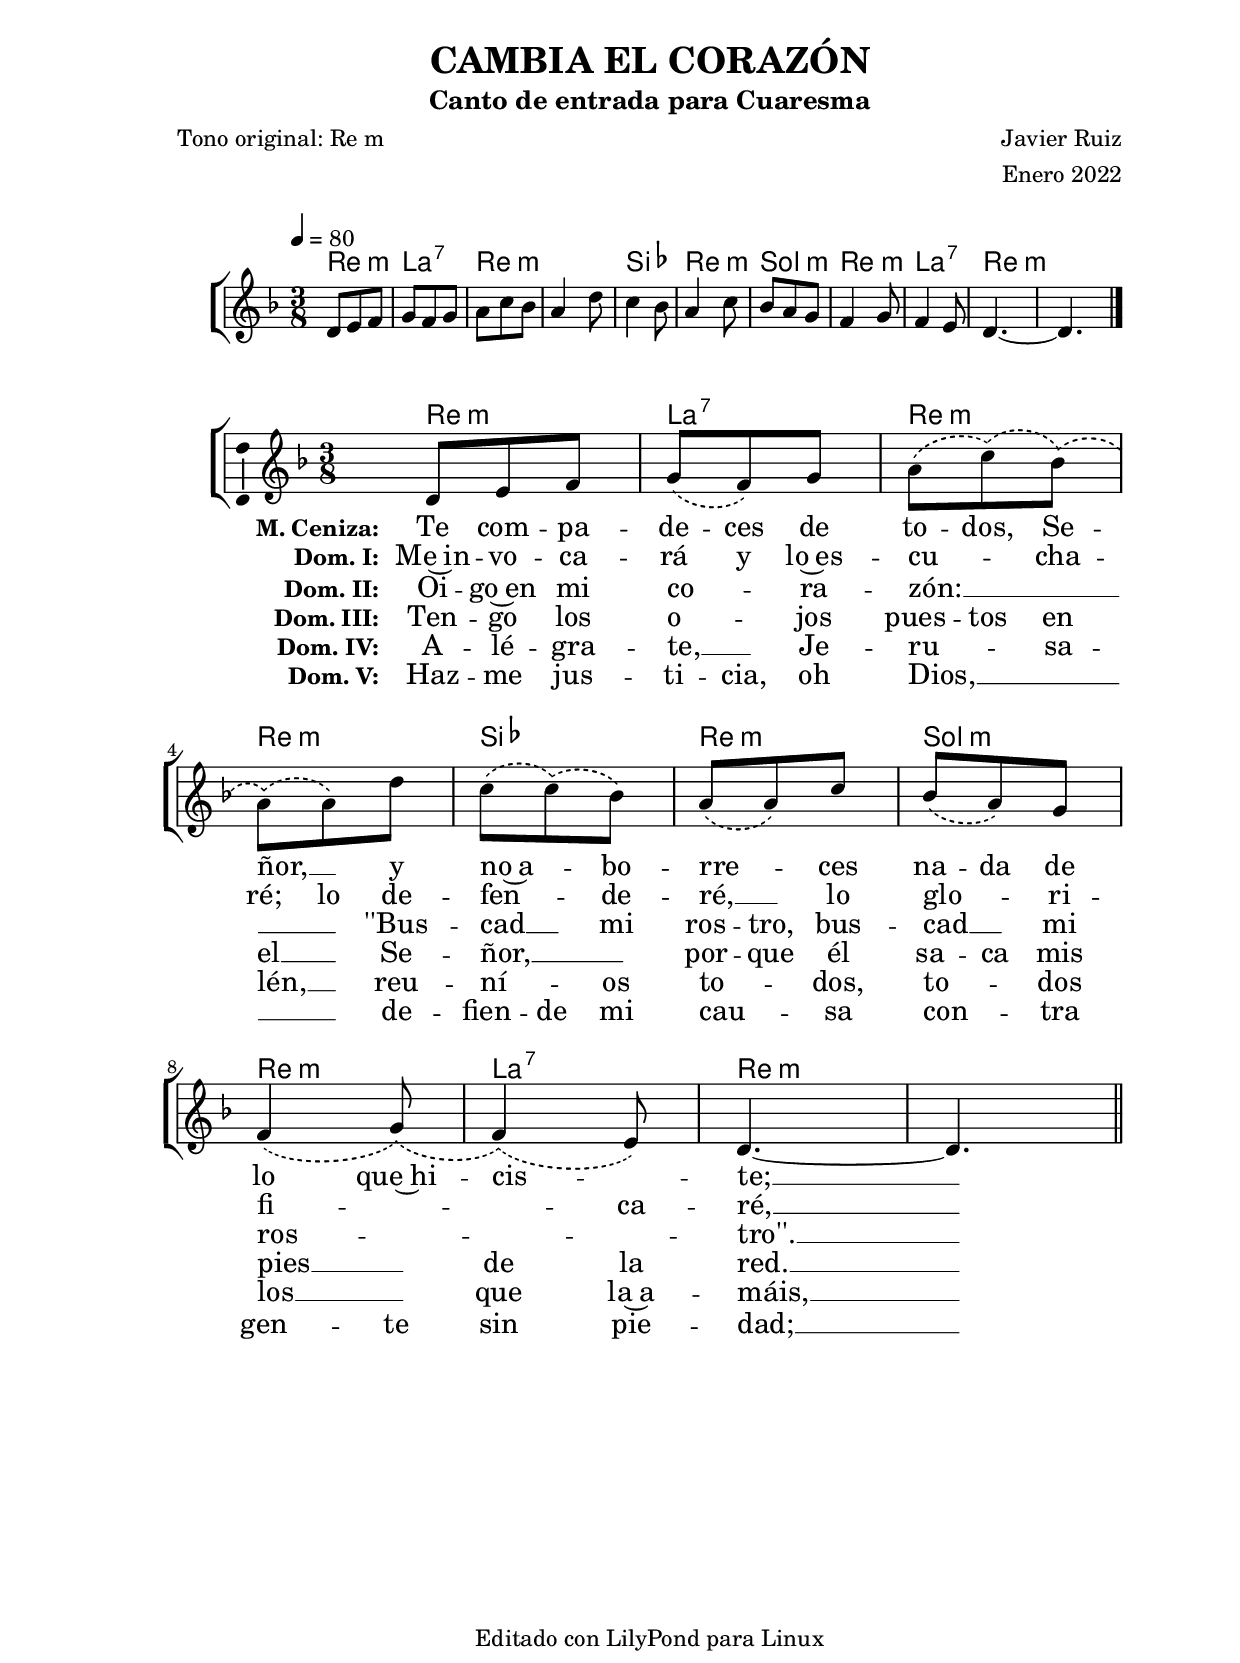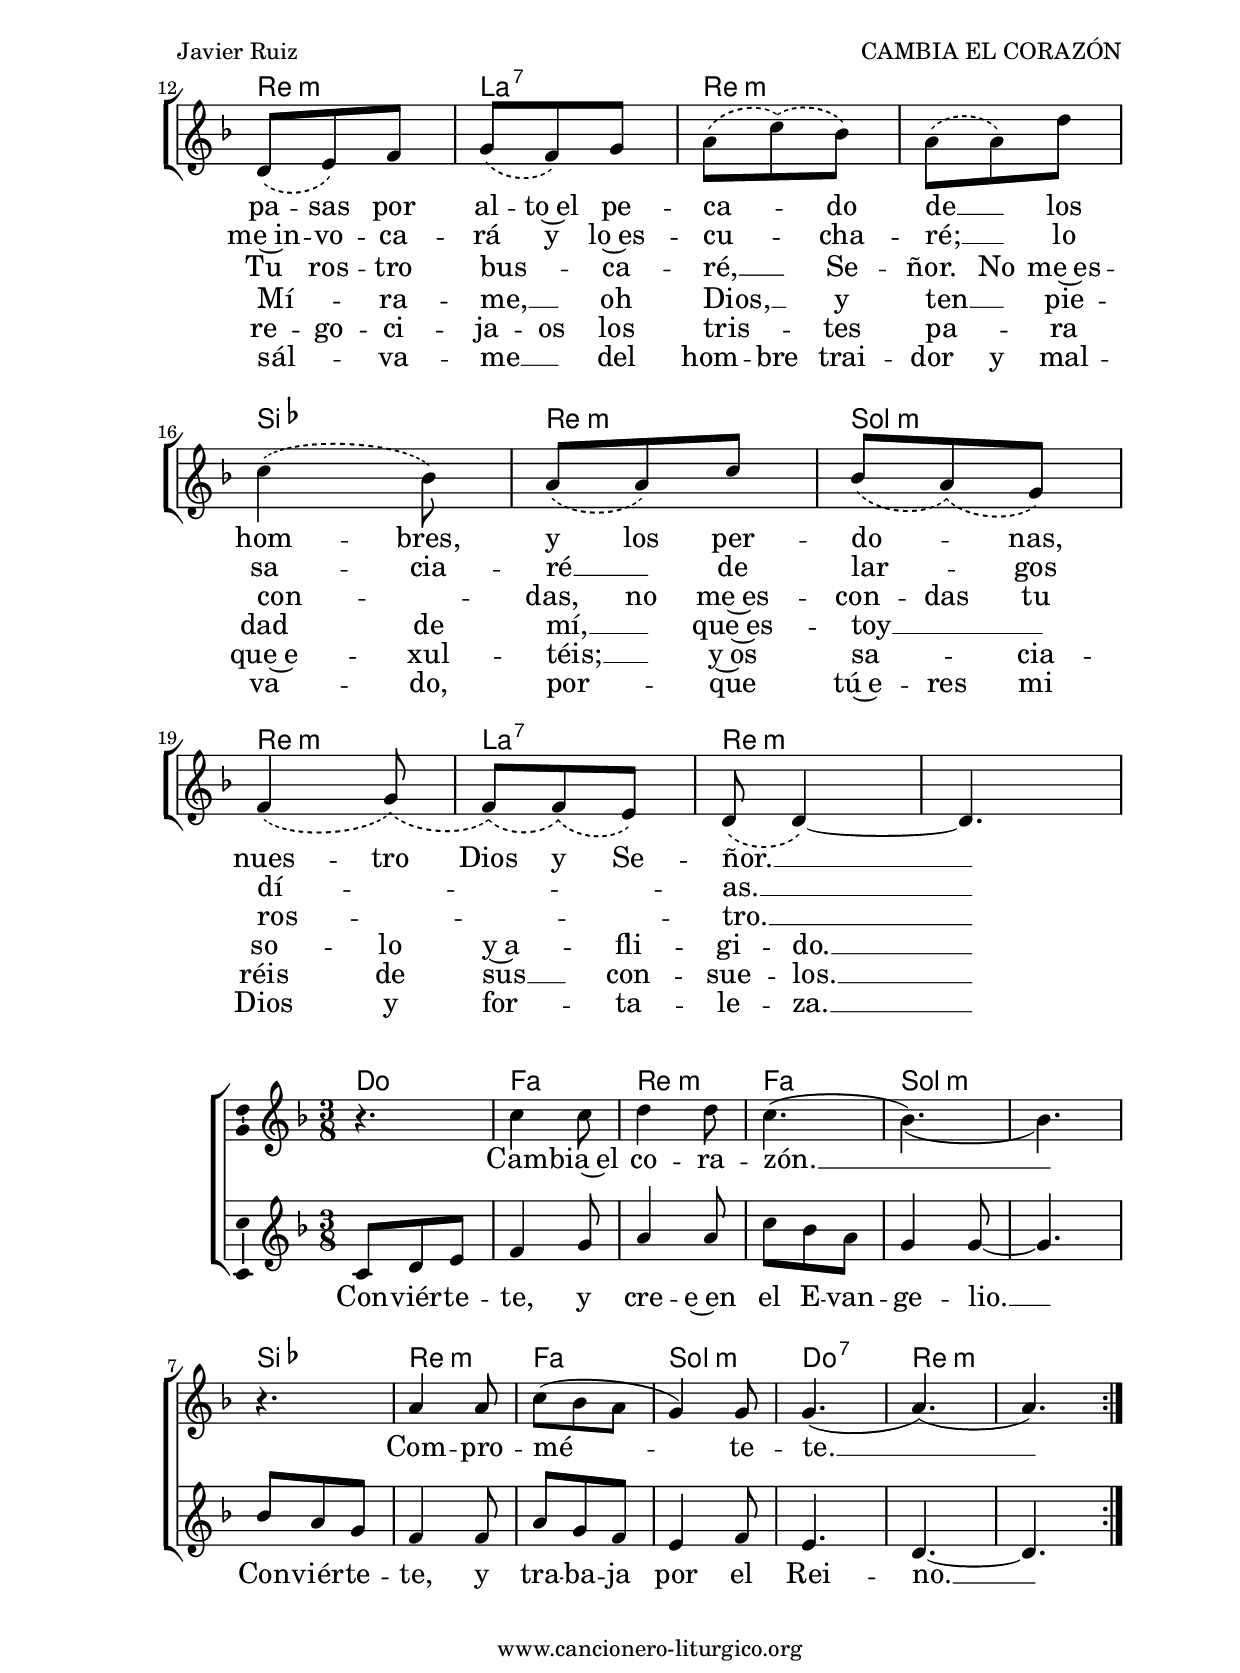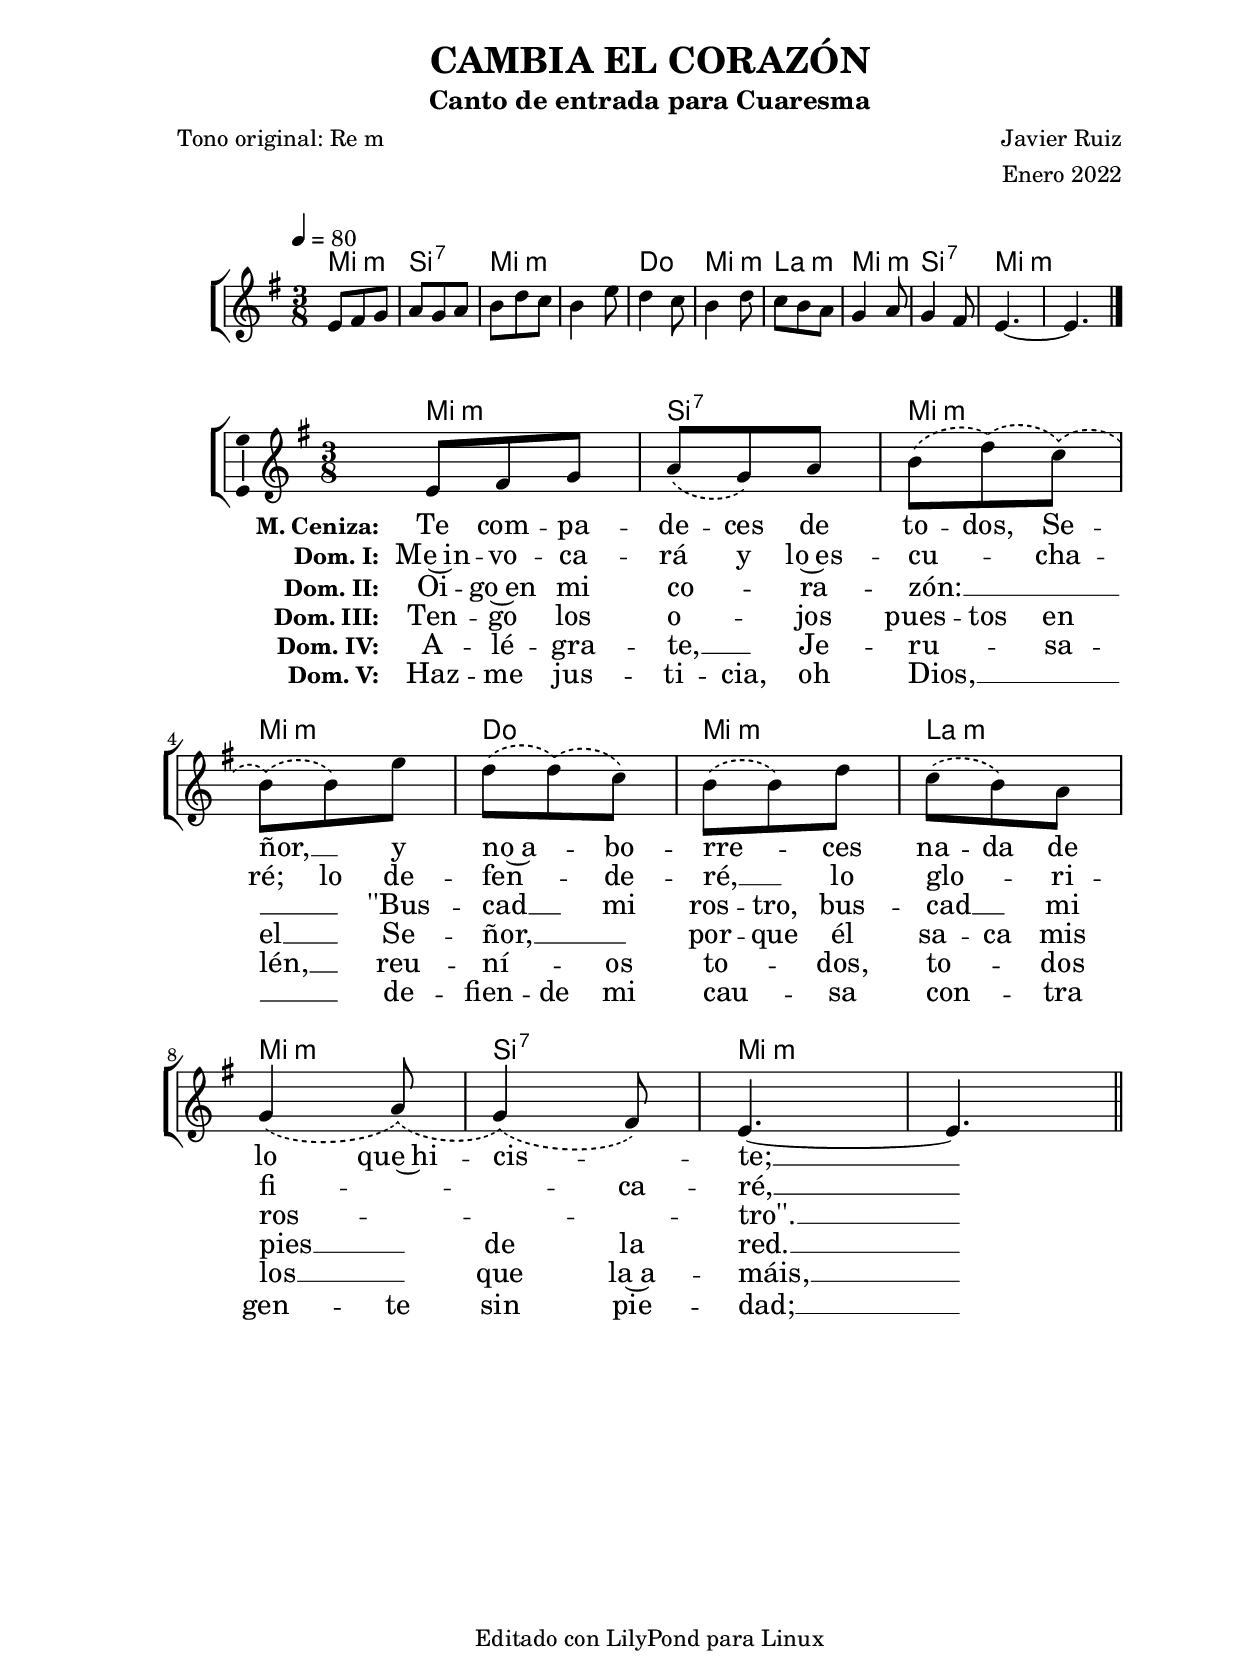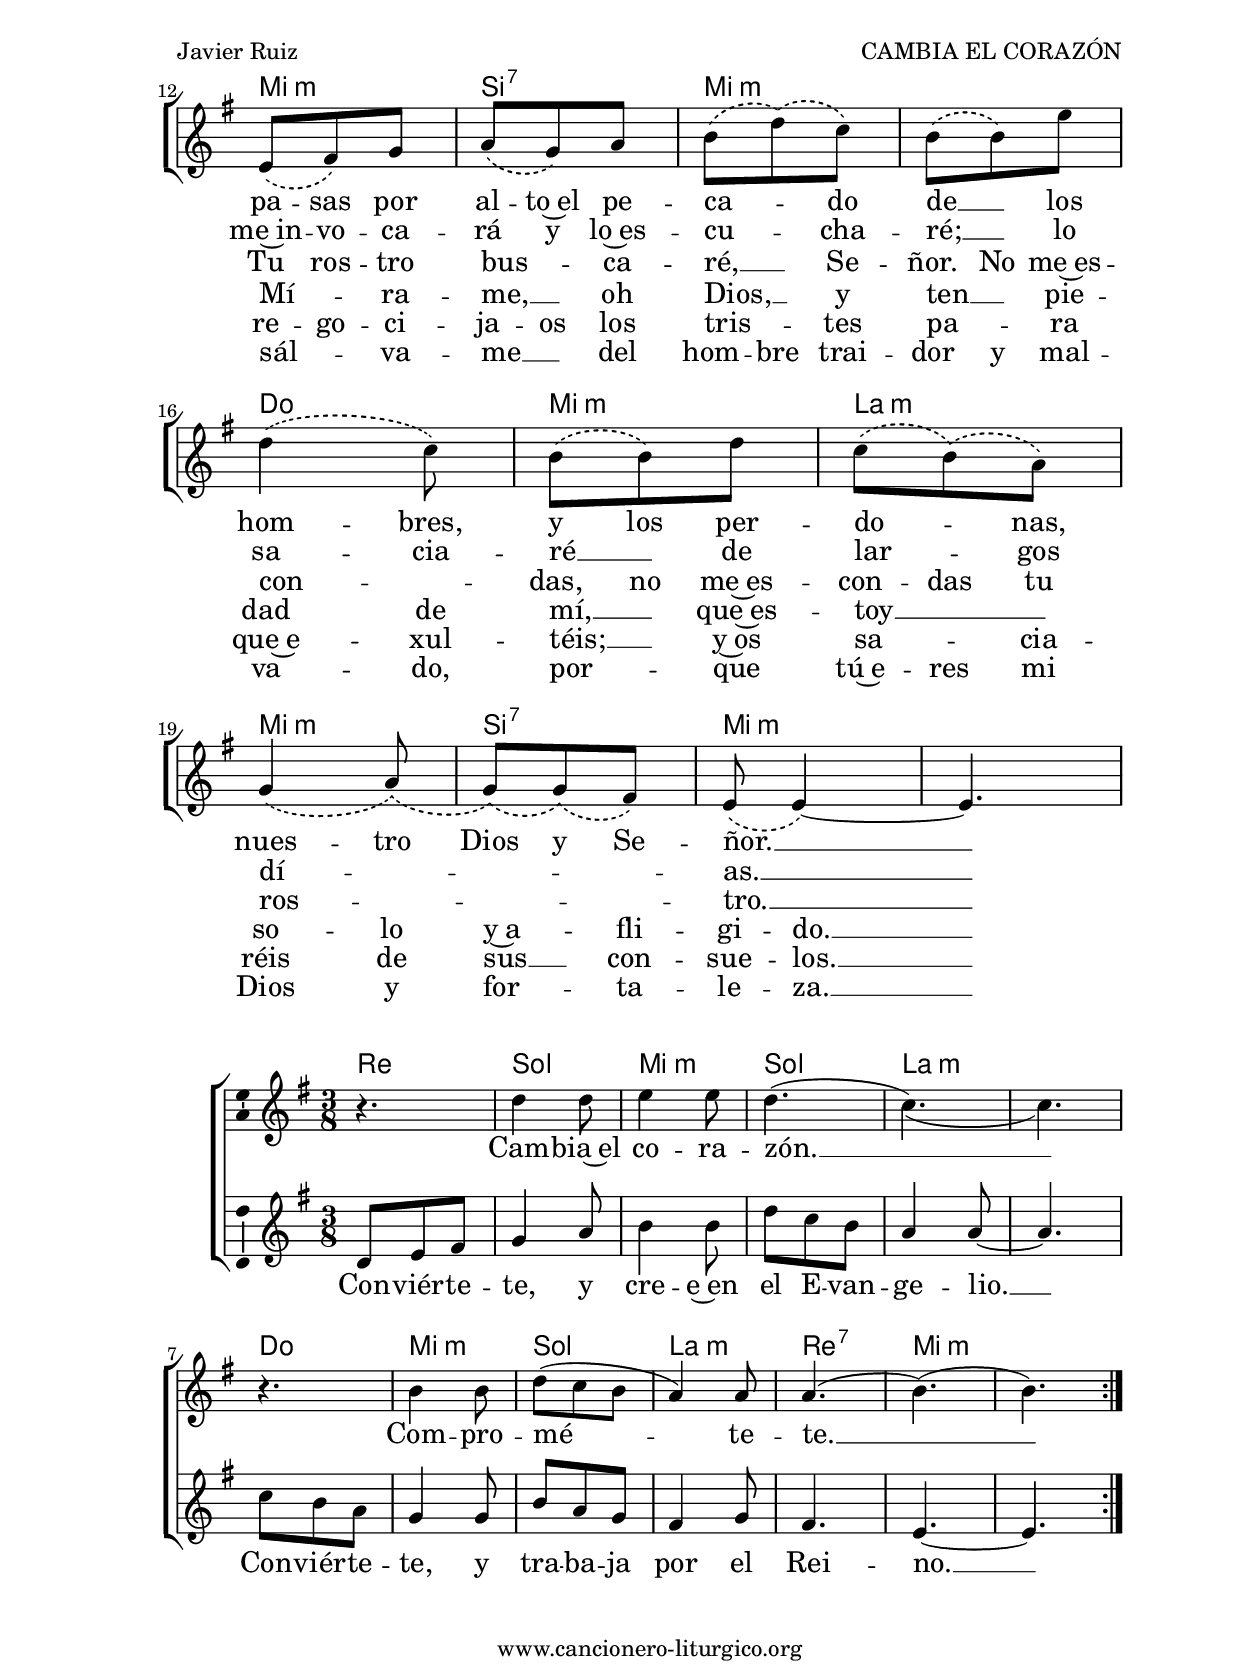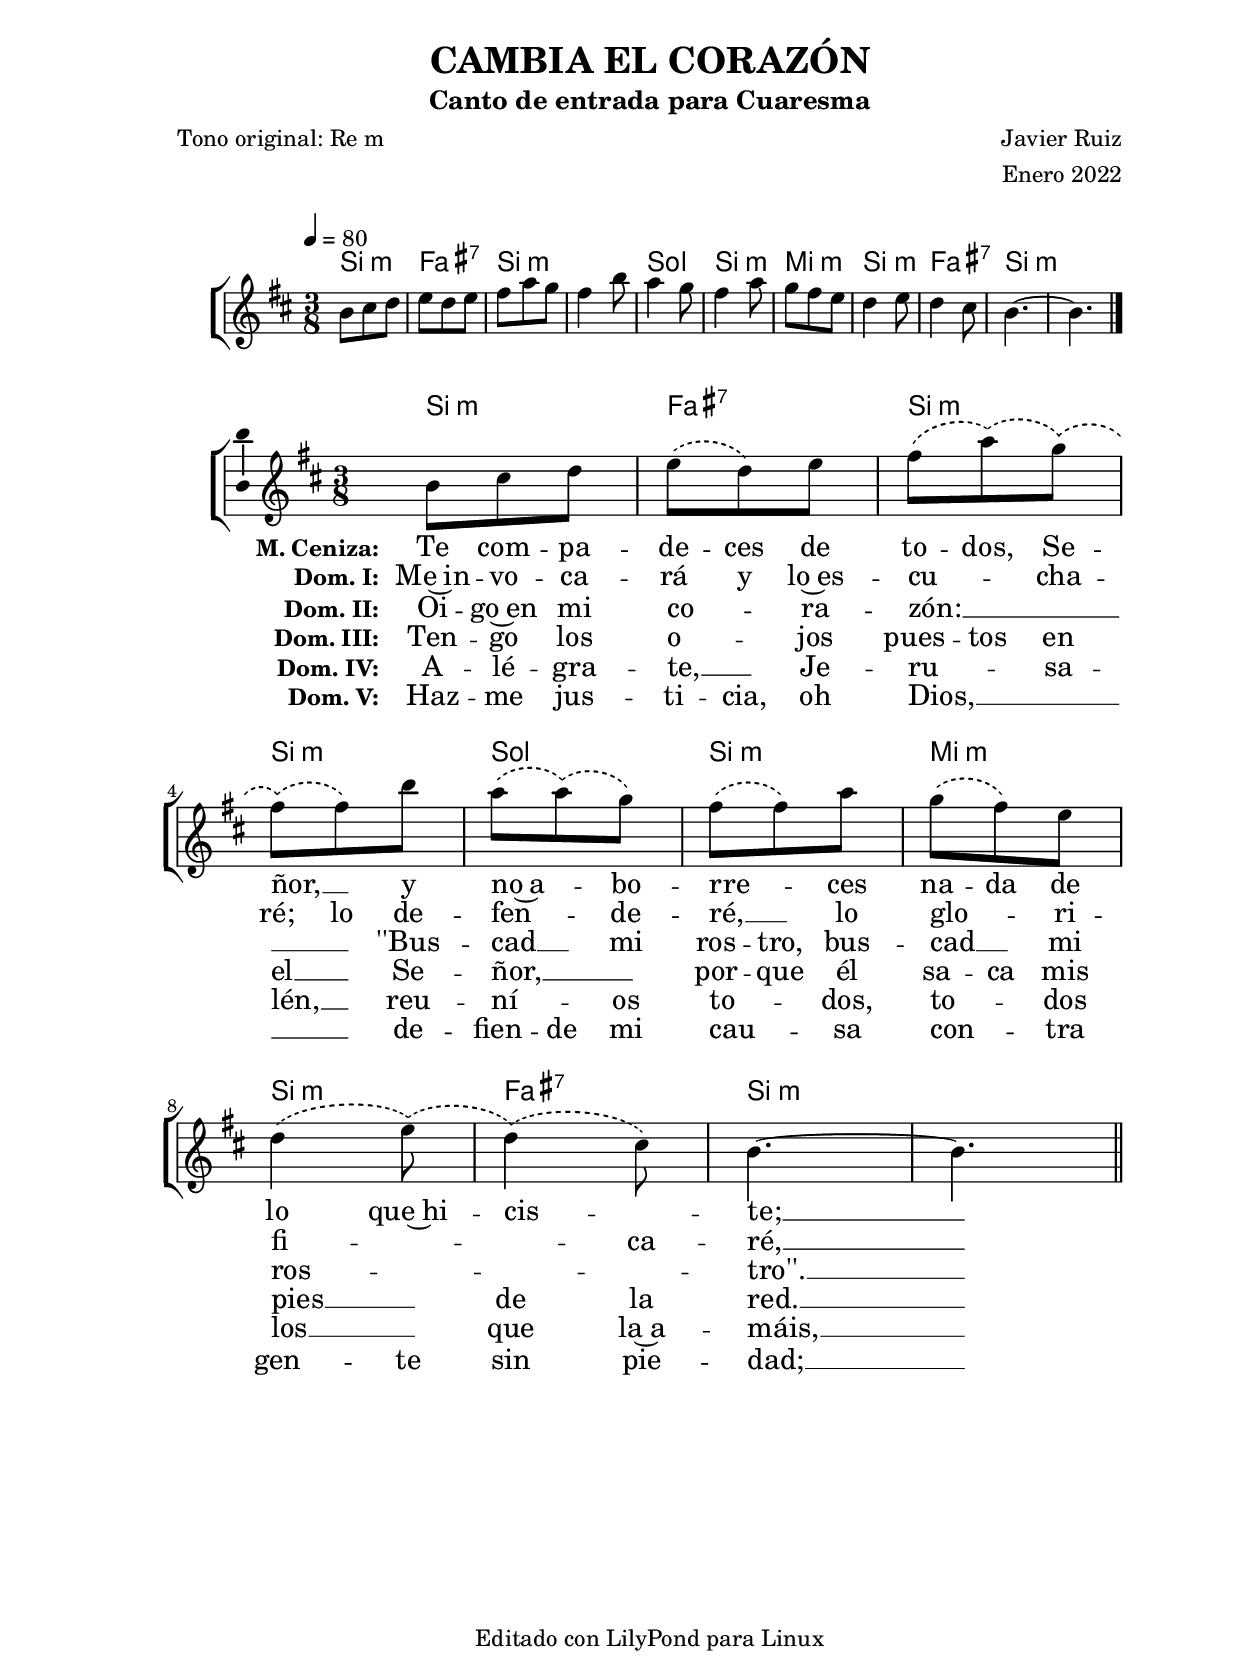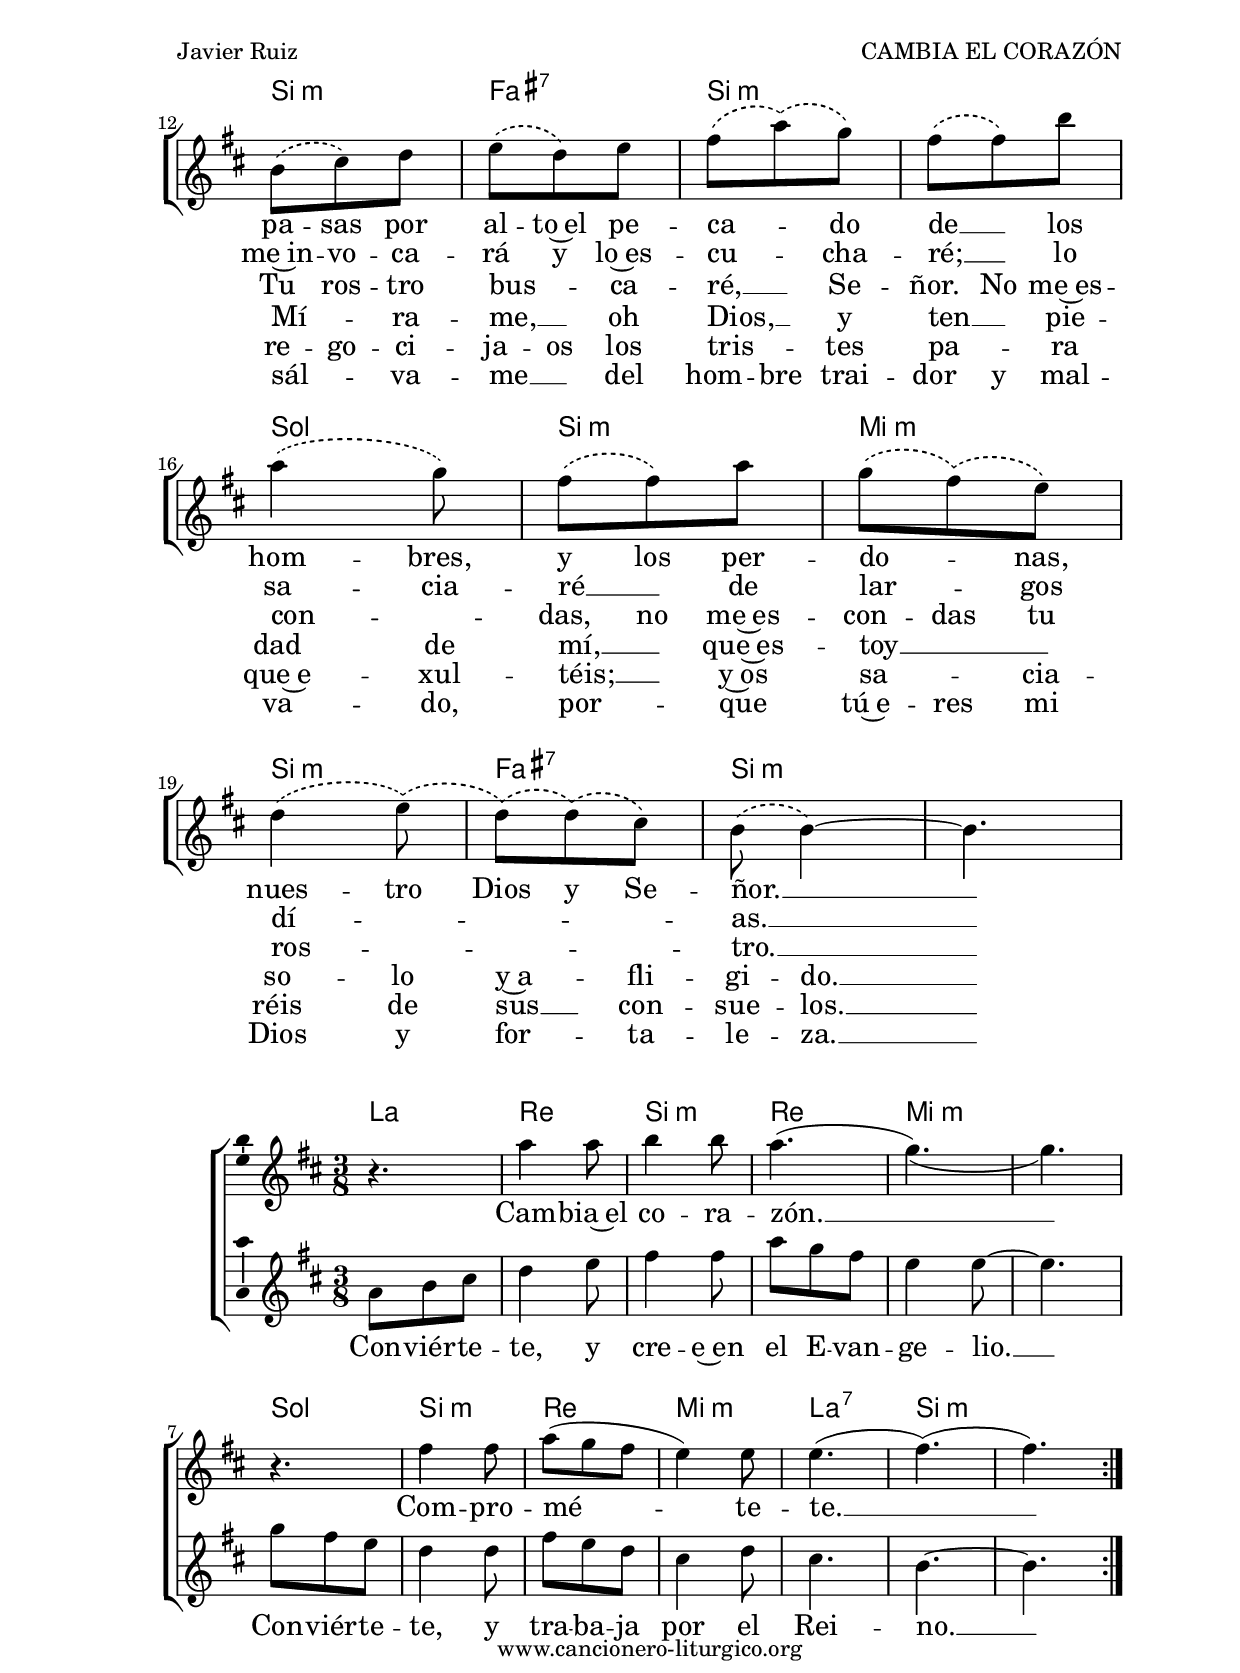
%
%lilypond cambia-el-corazon-jruiz.ly
%timidity cambia-el-corazon-jruiz.midi -Ow -o cambia-el-corazon-jruiz.wav
%timidity cambia-el-corazon-jruiz.midi -Ow -o - | lame - cambia-el-corazon-jruiz.mp3
%
%Para convertir de .wav a .mp3:
%lame -h -m j filename.wav
%
%
%para escuchar el midi:
%timidity nombrefichero.midi
%


%versión de lilypond para la que se ha escrito esta partitura:
\version "2.16.0"

	%Tamaño papel
	#(set-default-paper-size "a4")
	%Tamaño partitura
	#(set-global-staff-size 20)
	%No responde al pulsar sobre una nota
	#(ly:set-option 'point-and-click #f)

%parámetros del encabezamiento:
\header {
	title = "CAMBIA EL CORAZÓN"
	subtitle = "Canto de entrada para Cuaresma"
	composer = "Javier Ruiz"
	poet = "Tono original: Re m"
	meter = ""
	arranger = "Enero 2022"
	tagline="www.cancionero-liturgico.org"
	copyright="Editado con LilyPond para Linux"
	}

%parámetros asociados al papel:
\paper  {
	oddHeaderMarkup = \markup {\fill-line { \on-the-fly #not-first-page \fromproperty #'header:title \on-the-fly #not-first-page \fromproperty #'header:composer }}
	evenHeaderMarkup = \markup {\fill-line { \fromproperty #'header:composer \fromproperty #'header:title }}
	#(set-paper-size "a4")
	print-page-number = ##f
	first-page-number = 1
	print-first-page-number = ##f
%	head-separation = 3.0 \cm
	top-margin = 2.0 \cm
%%%	bottom-margin = 0.5\cm
	bottom-margin = 0.2\cm
	left-margin = 3.0 \cm
	line-width = 16.0 \cm 
	indent = 8\mm
	interscoreline = 2.\mm
	between-system-space = 15\mm
%	para que las partituras no llenen la hoja:
	ragged-bottom = ##t
%	idem para la última hoja:
	ragged-last-bottom = ##f
%	para que las partituras llenen el ancho del papel:
	ragged-last = ##f
	after-title-space = 2.5 \cm
page-count=2
%system-count=8

	%Flexible Vertical Spacing
%	markup-markup-spacing =
%	#'((basic-distance . 15) (minimum-distance . 15) (padding . 3))
	markup-system-spacing =
	#'((basic-distance . 15) (minimum-distance . 15) (padding . 3))
	system-system-spacing =
	#'((basic-distance . 15) (minimum-distance . 15) (padding . 3))
	score-system-spacing =
	#'((basic-distance . 15) (minimum-distance . 15) (padding . 5))
%	top-system-spacing = % header
%	#'((basic-distance . 8) (minimum-distance . 0) (padding . 0))
%	top-markup-spacing =
%	#'((basic-distance . 20) (minimum-distance . 20) (padding . 0))
	last-bottom-spacing = % footer
	#'((basic-distance . 5) (minimum-distance . 5) (padding . 0))
%	score-markup-spacing =
%	#'((basic-distance . 16) (minimum-distance . 13) (padding . 0))

	}


%parámetros que afectan a toda la partitura:
globalintro =  {
	%clave de sol (G):
	\clef G
	%armadura:
%	\transpose ees f
	\key d \minor
	\tempo 4=80
	\set Score.tempoHideNote = ##f
	}

global =  {
	%clave de sol (G):
	\clef G
	%armadura:
%	\transpose ees f
	\key d \minor
	\tempo 4=80
	\set Score.tempoHideNote = ##t
	}


acordesintro = {
	\italianChords
	\chordmode {
%	\transpose ees f
{

d4.:m a:7 d:m d:m bes d:m g:m d:m a:7 d:m d:m

	}
	}
}


melodiaintro = 
%	\transpose ees f
{

	\relative c'{
	\time 3/8

d8 e f
g8 f g
a8 c bes
a4 d8
c4 bes8
a4 c8
bes8 a g
f4 g8
f4 e8
d4.~
d4.


}
	\bar "|."
	}


melodiaintrodos = 
%	\transpose ees f
{

	\relative c'{
	\time 3/8

s4.

}
	\bar "|."
	}


melodiaintrobajo = 
%	\transpose ees f
{

	%clave de fa (F):
	\clef F

	\relative c{
	\time 3/8

s4.

}
	\bar "|."
	}


acordes = {
	\italianChords
	\chordmode {
%	\transpose ees f
{

d4.:m a:7 d:m d:m bes d:m g:m d:m a:7 d:m d:m
d4.:m a:7 d:m d:m bes d:m g:m d:m a:7 d:m d:m

	}
	}
}


melodiatrompeta = 
%	\transpose ees f
{

	\relative c''{
	\time 3/8

R4.*22

}

%	\bar "|."
	}


melodia = 
%	\transpose ees f
{

	\relative c'{

\phrasingSlurDashed

	\time 3/8

d8 e f
g8 \(f\) g8
a8 \(c\) \(bes\)
\(a8\) \(a\) d
c8 \(c\) \(bes\)
a8 \(a\) c
bes8 \(a\) g
f4 \(g8\)
\(f4\) \(e8\)
d4.~
d4.

\bar"||"
\break
\pageBreak

d8 \(e\) f
g8 \(f\) g8
a8 \(c\) \(bes\)
a8 \(a\) d
c4 \(bes8\)
a8 \(a\) c
bes8 \(a\) \(g\)
f4 \(g8\)
\(f8\) \(f8\) \(e8\)
d8 \(d4\)~
d4.

}

%	\bar "|."
	}

melodiabajo = 
%	\transpose ees f
{

	%clave de fa (F):
	\clef F

	\relative c{
	\time 3/8

R4.*22

}

%	\bar "|."
	}



acordesestri = {
	\italianChords
	\chordmode {
%	\transpose ees f
{

\repeat volta 2 {
c4. f d:m f g:m g:m
bes d:m f g:m c:7 d:m d:m
}

	}
	}
}

melodiatrompetaestri = 
%	\transpose ees f
{

	\relative c''{
	\time 3/8

\repeat volta 2{
R4.*13
}

}

%	\bar "|."
	}


melodiaaltaestri = 
%	\transpose ees f
{

	\relative c''{
	\time 3/8

\repeat volta 2{
r4.
c4 c8
d4 d8
c4.
(bes4.)
_(bes4.)

r4.
a4 a8
c8 (bes a
g4) g8
g4.
(a4.)
(a4.)
}

}

%	\bar "|."
	}

melodiaestri = 
%	\transpose ees f
{

	\relative c'{

	\time 3/8

\repeat volta 2 {
c8 d e
f4 g8
a4 a8
c8 bes a
g4 g8~
g4.

\break

bes8 a g
f4 f8
a8 g f
e4 f8
e4.
d4.~
d4.
}

}

%	\bar "|."
	}


melodiabajoestri = 
%	\transpose ees f
{

	%clave de fa (F):
	\clef F

	\relative c{
	\time 3/8

\repeat volta 2{
R4.*13
}

}

%	\bar "|."
	}


texto = \lyricmode {
%%%Las letras están tomadas de las antífonas de entrada del Libro de la Sede, edición 2018
%%%y de los domingos de Cuaresma que se indican:

\set stanza =#"     M. Ceniza: " 
Te com -- pa -- de -- ces de to -- dos, Se -- ñor, __ _
y no~a -- _ bo -- rre -- _ ces na -- da de lo que~hi -- cis -- _ te; __
pa -- sas por al -- to~el pe -- ca -- _ do de __ _ los hom -- bres,
y los per -- do -- _ nas, nues -- tro Dios y Se -- ñor. __ _
%%%pa -- sas por al -- to los pe -- ca -- dos de los hom -- bres,
%%%pa -- ra que se~a -- rre -- pien -- tan, y los per -- do -- nas, por -- que tú e -- res nues -- tro Dios y Se -- ñor. __
%%%y los per -- do -- nas, por -- que~e -- res nues -- tro Dios y Se -- ñor. __

	}

textodos = \lyricmode {
\set stanza =#"Dom. I: " 
Me~in -- vo -- ca -- rá y lo~es -- cu -- _ cha -- ré;
lo de -- fen -- _ de -- ré, __ _ lo glo -- _ ri -- fi -- _ _ ca -- ré, __
me~in -- vo -- ca -- rá y lo~es -- cu -- _ cha -- ré; __ _
lo sa -- cia -- ré __ _ de lar -- _ gos dí -- _ _ _ _ as. __ _
	}

textotres = \lyricmode {
\set stanza =#"Dom. II: " 
Oi -- go~en mi co -- _ ra -- zón: __ _ _ _ _ ''Bus -- cad __ _ mi ros -- tro,
bus -- cad __ _ mi ros -- _ _ _ tro''. __
Tu ros -- tro bus -- _ ca -- ré, __ _ Se -- ñor.
No me~es -- con -- _ das,
no me~es -- con -- das tu ros -- _ _ _ _ tro. __ _

%Alternativa:
%Recuerda, Señor, que tu ternura y tu misericordia son eternas.
%Que no triunfen de nosotros nuestros enemigos; 
%sálvanos, Dios de Israel, de todos nuestros peligros.
	}

textocuatro = \lyricmode {
\set stanza =#"Dom. III: " 
Ten -- go los o -- _ jos pues -- tos en el __ _ Se -- ñor, __ _ _
por -- que él sa -- ca mis pies __ _ de la red. __
%%%Ten -- go los o -- jos pues -- tos en el Se -- ñor,
%%%por -- que él __ sa -- ca, él sa -- ca mis pies __ de la red. __
Mí -- _ ra -- me, __ _ oh Dios, __ _ y ten __ _ pie -- dad de mí, __ _
que~es -- toy __ _ _ so -- lo y~a -- _ fli -- gi -- do. __

%Alternativa:
%Cuando, por medio de vosotros, haga ver mi santidad, os reuniré de todos los países;
%derramaré sobre vosotros un agua pura que os purificará de todas vuestras inmundicias,
%y os daré un espíritu nuevo, dice el Señor.
	}

textocinco = \lyricmode {
\set stanza =#"Dom. IV: " 
A -- lé -- gra -- te, __ _ Je -- ru -- _ sa -- lén, __ _
reu -- ní -- _ os to -- _ dos,
to -- _ dos los __ _ que la~a -- máis, __
%%%re -- go -- ci -- jaos los que~es -- tu -- vis -- teis 
re -- go -- ci -- ja -- os los 
tris -- _ tes pa -- _ ra que~e -- xul -- téis; __ _
%%%ma -- ma -- réis a sus pe -- chos
y~os sa -- _ cia -- réis de sus __ _ con -- sue -- los. __
	}

textoseis = \lyricmode {
\set stanza =#"Dom. V: " 
Haz -- me jus -- ti -- cia, oh Dios, __ _ _ _ _ de -- fien -- de mi cau -- _ sa
con -- _ tra gen -- te sin pie -- dad; __
sál -- _ va -- me __ _ del hom -- bre trai -- dor y mal -- va -- do,
por -- _ que tú~e -- res mi Dios y
%%% mi 
for -- _ ta -- le -- za. __
	}

textoestri = \lyricmode {
Con -- viér -- te -- te, y cre -- e~en el E -- van -- ge -- lio. __
%%%Cam -- bia
Con -- viér -- te -- te, y tra -- ba -- ja por el Rei -- no. __

	}

textoaltaestri = \lyricmode {
Cam -- bia~el co -- ra -- zón. __
Com -- pro -- mé -- te -- te. __
}

acordesintroStaff = \context ChordNames = acordesintroStaff <<
	\set chordChanges = ##t
	\acordesintro
	>>

acordesStaff = \context ChordNames = acordesStaff <<
	\set chordChanges = ##t
	\acordes
	>>

acordesestriStaff = \context ChordNames = acordesestriStaff <<
	\set chordChanges = ##t
	\acordesestri
	>>


vozintroStaff = \context Voice = vozintroStaff
<<
	\override Staff.StaffSymbol #'staff-space = #(magstep -0.35)
	\set Staff.midiInstrument = #"violin"
	\set Staff.midiMinimumVolume = #0.4
	\set Staff.midiMaximumVolume = #0.6
	\globalintro
	\melodiaintro
	>>

vozintrodosStaff = \context Voice = vozintrodosStaff
<<
	\override Staff.StaffSymbol #'staff-space = #(magstep -0.35)
	\set Staff.midiInstrument = #"trumpet"
	\set Staff.midiMinimumVolume = #0.6
	\set Staff.midiMaximumVolume = #0.8
	\globalintro
	\melodiaintrodos
	>>

vozintrobajoStaff = \context Voice = vozintrobajoStaff
<<
	\override Staff.StaffSymbol #'staff-space = #(magstep -0.35)
	\set Staff.midiInstrument = #"english horn"
	\set Staff.midiMinimumVolume = #0.6
	\set Staff.midiMaximumVolume = #0.8
	\globalintro
	\melodiaintrobajo
	>>

voztrompetaStaff = \context Voice = voztrompetaStaff
<<
	\override Staff.StaffSymbol #'staff-space = #(magstep -0.35)
	\set Staff.midiInstrument = #"trumpet"
	\set Staff.midiMinimumVolume = #0.4
	\set Staff.midiMaximumVolume = #0.6
	\global
	\melodiatrompeta
	>>

vozStaff = \context Voice = vozStaff
\with {\consists "Ambitus_engraver"}
<<
%	\set Staff.instrumentName = ""
%	\set Staff.shortInstrumentName = ""
%	\set Staff.midiInstrument = #"clarinet"
%	\set Staff.midiInstrument = #"cello"
	\set Staff.midiInstrument = #"flute"
%	\set Staff.midiInstrument = #"electric guitar (jazz)"
%	\set Staff.midiInstrument = #"english horn"
%	\set Staff.midiInstrument = #"violin"
%	\set Staff.midiInstrument = #"glockenspiel"
	\set Staff.midiMinimumVolume = #0.8
	\set Staff.midiMaximumVolume = #1.0
	\global
	\melodia
	>>

vozbajoStaff = \context Voice = vozbajoStaff
<<
	\override Staff.StaffSymbol #'staff-space = #(magstep -0.35)
	\set Staff.midiInstrument = #"english horn"
	\set Staff.midiMinimumVolume = #0.6
	\set Staff.midiMaximumVolume = #0.8
	\global
	\melodiabajo
	>>


voztrompetaestriStaff = \context Voice = voztrompetaestriStaff
<<
	\override Staff.StaffSymbol #'staff-space = #(magstep -0.35)
	\set Staff.midiInstrument = #"trumpet"
	\set Staff.midiMinimumVolume = #0.4
	\set Staff.midiMaximumVolume = #0.6
	\global
	\melodiatrompetaestri
	>>

vozaltaestriStaff = \context Voice = vozaltaestriStaff
\with {\consists "Ambitus_engraver"}
<<
	\override Staff.StaffSymbol #'staff-space = #(magstep -0.35)
	\set Staff.midiInstrument = #"violin"
	\set Staff.midiMinimumVolume = #0.6
	\set Staff.midiMaximumVolume = #0.8
	\global
	\relative c' \melodiaaltaestri
	>>

vozestriStaff = \context Voice = vozestriStaff
\with {\consists "Ambitus_engraver"}
<<
%	\set Staff.instrumentName = ""
%	\set Staff.shortInstrumentName = ""
%	\set Staff.midiInstrument = #"clarinet"
%	\set Staff.midiInstrument = #"cello"
	\set Staff.midiInstrument = #"flute"
%	\set Staff.midiInstrument = #"electric guitar (jazz)"
%	\set Staff.midiInstrument = #"english horn"
%	\set Staff.midiInstrument = #"violin"
%	\set Staff.midiInstrument = #"glockenspiel"
	\set Staff.midiMinimumVolume = #0.8
	\set Staff.midiMaximumVolume = #1.0
	\global
	\melodiaestri
	>>

vozbajoestriStaff = \context Voice = vozbajoestriStaff
<<
	\override Staff.StaffSymbol #'staff-space = #(magstep -0.35)
	\set Staff.midiInstrument = #"english horn"
	\set Staff.midiMinimumVolume = #0.6
	\set Staff.midiMaximumVolume = #0.8
	\globalintro
	\melodiabajoestri
	>>


textoStaff = \context Lyrics = textoStaff <<
	\lyricsto vozStaff \texto
	>>

textodosStaff = \context Lyrics = textodosStaff <<
	\lyricsto vozStaff \textodos
	>>

textotresStaff = \context Lyrics = textotresStaff <<
	\lyricsto vozStaff \textotres
	>>

textocuatroStaff = \context Lyrics = textocuatroStaff <<
	\lyricsto vozStaff \textocuatro
	>>

textocincoStaff = \context Lyrics = textocincoStaff <<
	\lyricsto vozStaff \textocinco
	>>

textoseisStaff = \context Lyrics = textoseisStaff <<
	\lyricsto vozStaff \textoseis
	>>

textoestriStaff = \context Lyrics = textoestriStaff <<
	\lyricsto vozestriStaff \textoestri
	>>

textoaltaestriStaff = \context Lyrics = textoaltaestriStaff <<
	\lyricsto vozaltaestriStaff \textoaltaestri
	>>


\book {
	\score {
		\context ChoirStaff {
			\override StaffGroup.SystemStartBracket #'collapse-height = #1
			\override Score.SystemStartBar #'collapse-height = #1
			<<
			\acordesintroStaff
			\vozintroStaff
%			\vozintrodosStaff
%			\vozintrobajoStaff
			>>
			}
		\layout {
	    		\context {
				\Lyrics
				\override LyricText #'font-size = #2
				}
	   		 \context {
				\Score
				\override StaffSymbol #'staff-space = #(magstep +3)
				}
%			indent = 3 \cm
%			line-width= 13.0 \cm
			}
		}
	\score {
		<<
		\context ChoirStaff {
			\override StaffGroup.SystemStartBracket #'collapse-height = #1
			\override Score.SystemStartBar #'collapse-height = #1
			<<
			\acordesStaff
%			\voztrompetaStaff
			\vozStaff
			\textoStaff
			\textodosStaff
			\textotresStaff
			\textocuatroStaff
			\textocincoStaff
			\textoseisStaff
%			\vozbajoStaff
			>>
			}
		>>
		\layout {
system-count=6
	    		\context {
				\Lyrics
				\override LyricText #'font-size = #2
				}
	   		 \context {
				\Score
				\override StaffSymbol #'staff-space = #(magstep +3)
				}
			}
		}
	\score {
		<<
		\context ChoirStaff {
%			\override StaffGroup.SystemStartBracket #'collapse-height = #1
%			\override Score.SystemStartBar #'collapse-height = #1
			<<
			\acordesestriStaff
%			\voztrompetaestriStaff
			\vozaltaestriStaff
			\textoaltaestriStaff
			\vozestriStaff
			\textoestriStaff
%			\vozbajoestriStaff
			>>
			}
		>>
		\layout {
system-count=2
	    		\context {
				\Lyrics
				\override LyricText #'font-size = #2
				}
	   		 \context {
				\Score
				\override StaffSymbol #'staff-space = #(magstep +3)
				}
			}
		}
	\score {
		\unfoldRepeats
		<<
		\context ChoirStaff {
			<<
			\acordesintroStaff
			\vozintroStaff
%			\vozintrodosStaff
%			\vozintrobajoStaff
			>>
			<<
			\acordesStaff
%			\voztrompetaStaff
			\vozStaff
%			\vozbajoStaff
			>>
			<<
			\acordesestriStaff
%			\voztrompetaestriStaff
			\vozaltaestriStaff
			\vozestriStaff
%			\vozbajoestriStaff
			>>
			}
		>>
		\midi {
	  		\context {
	  			\Score
				tempoWholesPerMinute = #(ly:make-moment 70 4)
				}
			}
		}
	}


#(define output-suffix "C")
\book {
	\score {
		\context ChoirStaff {
			\override StaffGroup.SystemStartBracket #'collapse-height = #1
			\override Score.SystemStartBar #'collapse-height = #1
\transpose c d
			<<
			\acordesintroStaff
			\vozintroStaff
%			\vozintrodosStaff
%			\vozintrobajoStaff
			>>
			}
		\layout {
	    		\context {
				\Lyrics
				\override LyricText #'font-size = #2
				}
	   		 \context {
				\Score
				\override StaffSymbol #'staff-space = #(magstep +3)
				}
%			indent = 3 \cm
%			line-width= 13.0 \cm
			}
		}
	\score {
		<<
		\context ChoirStaff {
			\override StaffGroup.SystemStartBracket #'collapse-height = #1
			\override Score.SystemStartBar #'collapse-height = #1
\transpose c d
			<<
			\acordesStaff
%			\voztrompetaStaff
			\vozStaff
			\textoStaff
			\textodosStaff
			\textotresStaff
			\textocuatroStaff
			\textocincoStaff
			\textoseisStaff
%			\vozbajoStaff
			>>
			}
		>>
		\layout {
system-count=6
	    		\context {
				\Lyrics
				\override LyricText #'font-size = #2
				}
	   		 \context {
				\Score
				\override StaffSymbol #'staff-space = #(magstep +3)
				}
			}
		}
	\score {
		<<
		\context ChoirStaff {
%			\override StaffGroup.SystemStartBracket #'collapse-height = #1
%			\override Score.SystemStartBar #'collapse-height = #1
\transpose c d
			<<
			\acordesestriStaff
%			\voztrompetaestriStaff
			\vozaltaestriStaff
			\textoaltaestriStaff
			\vozestriStaff
			\textoestriStaff
%			\vozbajoestriStaff
			>>
			}
		>>
		\layout {
system-count=2
	    		\context {
				\Lyrics
				\override LyricText #'font-size = #2
				}
	   		 \context {
				\Score
				\override StaffSymbol #'staff-space = #(magstep +3)
				}
			}
		}
	}


#(define output-suffix "S")
\book {
	\score {
		\context ChoirStaff {
			\override StaffGroup.SystemStartBracket #'collapse-height = #1
			\override Score.SystemStartBar #'collapse-height = #1
\transpose c a
			<<
			\acordesintroStaff
			\vozintroStaff
%			\vozintrodosStaff
%			\vozintrobajoStaff
			>>
			}
		\layout {
	    		\context {
				\Lyrics
				\override LyricText #'font-size = #2
				}
	   		 \context {
				\Score
				\override StaffSymbol #'staff-space = #(magstep +3)
				}
%			indent = 3 \cm
%			line-width= 13.0 \cm
			}
		}
	\score {
		<<
		\context ChoirStaff {
			\override StaffGroup.SystemStartBracket #'collapse-height = #1
			\override Score.SystemStartBar #'collapse-height = #1
\transpose c a
			<<
			\acordesStaff
%			\voztrompetaStaff
			\vozStaff
			\textoStaff
			\textodosStaff
			\textotresStaff
			\textocuatroStaff
			\textocincoStaff
			\textoseisStaff
%\transpose a a,
%			\vozbajoStaff
			>>
			}
		>>
		\layout {
system-count=6
	    		\context {
				\Lyrics
				\override LyricText #'font-size = #2
				}
	   		 \context {
				\Score
				\override StaffSymbol #'staff-space = #(magstep +3)
				}
			}
		}
	\score {
		<<
		\context ChoirStaff {
%			\override StaffGroup.SystemStartBracket #'collapse-height = #1
%			\override Score.SystemStartBar #'collapse-height = #1
\transpose c a
			<<
			\acordesestriStaff
%			\voztrompetaestriStaff
			\vozaltaestriStaff
			\textoaltaestriStaff
			\vozestriStaff
			\textoestriStaff
%\transpose a a,
%			\vozbajoestriStaff
			>>
			}
		>>
		\layout {
system-count=2
	    		\context {
				\Lyrics
				\override LyricText #'font-size = #2
				}
	   		 \context {
				\Score
				\override StaffSymbol #'staff-space = #(magstep +3)
				}
			}
		}
	}


